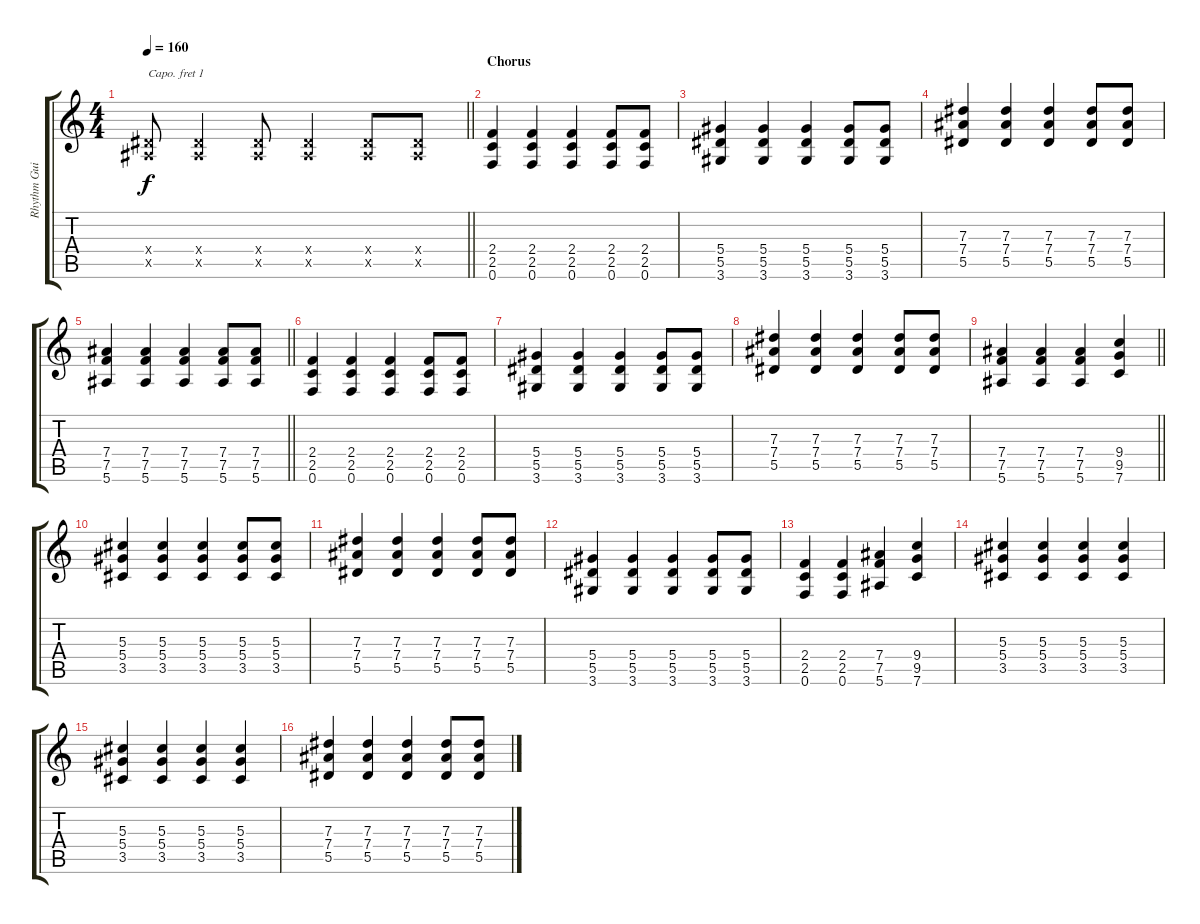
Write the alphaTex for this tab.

\track ("Rhythm Guitar" "Rhythm Gui") {instrument electricguitarjazz}
\staff {score tabs}
\capo 1
\tuning (E4 B3 G3 D3 A2 E2) {hide}
\ts (4 4)
\tempo 160
\clef g2
\barLineRight lightlight
\ks c
(0.4{x} 0.5{x}).8{dy f} (0.4{x} 0.5{x}).4 (0.4{x} 0.5{x}).8 (0.4{x} 0.5{x}).4 (0.4{x} 0.5{x}).8 (0.4{x} 0.5{x}).8 |
\section ("" "Chorus")
(2.4 2.5 0.6).4 (2.4 2.5 0.6).4 (2.4 2.5 0.6).4 (2.4 2.5 0.6).8 (2.4 2.5 0.6).8 |
(5.4 5.5 3.6).4 (5.4 5.5 3.6).4 (5.4 5.5 3.6).4 (5.4 5.5 3.6).8 (5.4 5.5 3.6).8 |
(7.3 7.4 5.5).4 (7.3 7.4 5.5).4 (7.3 7.4 5.5).4 (7.3 7.4 5.5).8 (7.3 7.4 5.5).8 |
\barLineRight lightlight
(7.4 7.5 5.6).4 (7.4 7.5 5.6).4 (7.4 7.5 5.6).4 (7.4 7.5 5.6).8 (7.4 7.5 5.6).8 |
(2.4 2.5 0.6).4 (2.4 2.5 0.6).4 (2.4 2.5 0.6).4 (2.4 2.5 0.6).8 (2.4 2.5 0.6).8 |
(5.4 5.5 3.6).4 (5.4 5.5 3.6).4 (5.4 5.5 3.6).4 (5.4 5.5 3.6).8 (5.4 5.5 3.6).8 |
(7.3 7.4 5.5).4 (7.3 7.4 5.5).4 (7.3 7.4 5.5).4 (7.3 7.4 5.5).8 (7.3 7.4 5.5).8 |
\barLineRight lightlight
(7.4 7.5 5.6).4 (7.4 7.5 5.6).4 (7.4 7.5 5.6).4 (9.4 9.5 7.6).4 |
(5.3 5.4 3.5).4 (5.3 5.4 3.5).4 (5.3 5.4 3.5).4 (5.3 5.4 3.5).8 (5.3 5.4 3.5).8 |
(7.3 7.4 5.5).4 (7.3 7.4 5.5).4 (7.3 7.4 5.5).4 (7.3 7.4 5.5).8 (7.3 7.4 5.5).8 |
(5.4 5.5 3.6).4 (5.4 5.5 3.6).4 (5.4 5.5 3.6).4 (5.4 5.5 3.6).8 (5.4 5.5 3.6).8 |
(2.4 2.5 0.6).4 (2.4 2.5 0.6).4 (7.4 7.5 5.6).4 (9.4 9.5 7.6).4 |
(5.3 5.4 3.5).4 (5.3 5.4 3.5).4 (5.3 5.4 3.5).4 (5.3 5.4 3.5).4 |
(5.3 5.4 3.5).4 (5.3 5.4 3.5).4 (5.3 5.4 3.5).4 (5.3 5.4 3.5).4 |
(7.3 7.4 5.5).4 (7.3 7.4 5.5).4 (7.3 7.4 5.5).4 (7.3 7.4 5.5).8 (7.3 7.4 5.5).8
